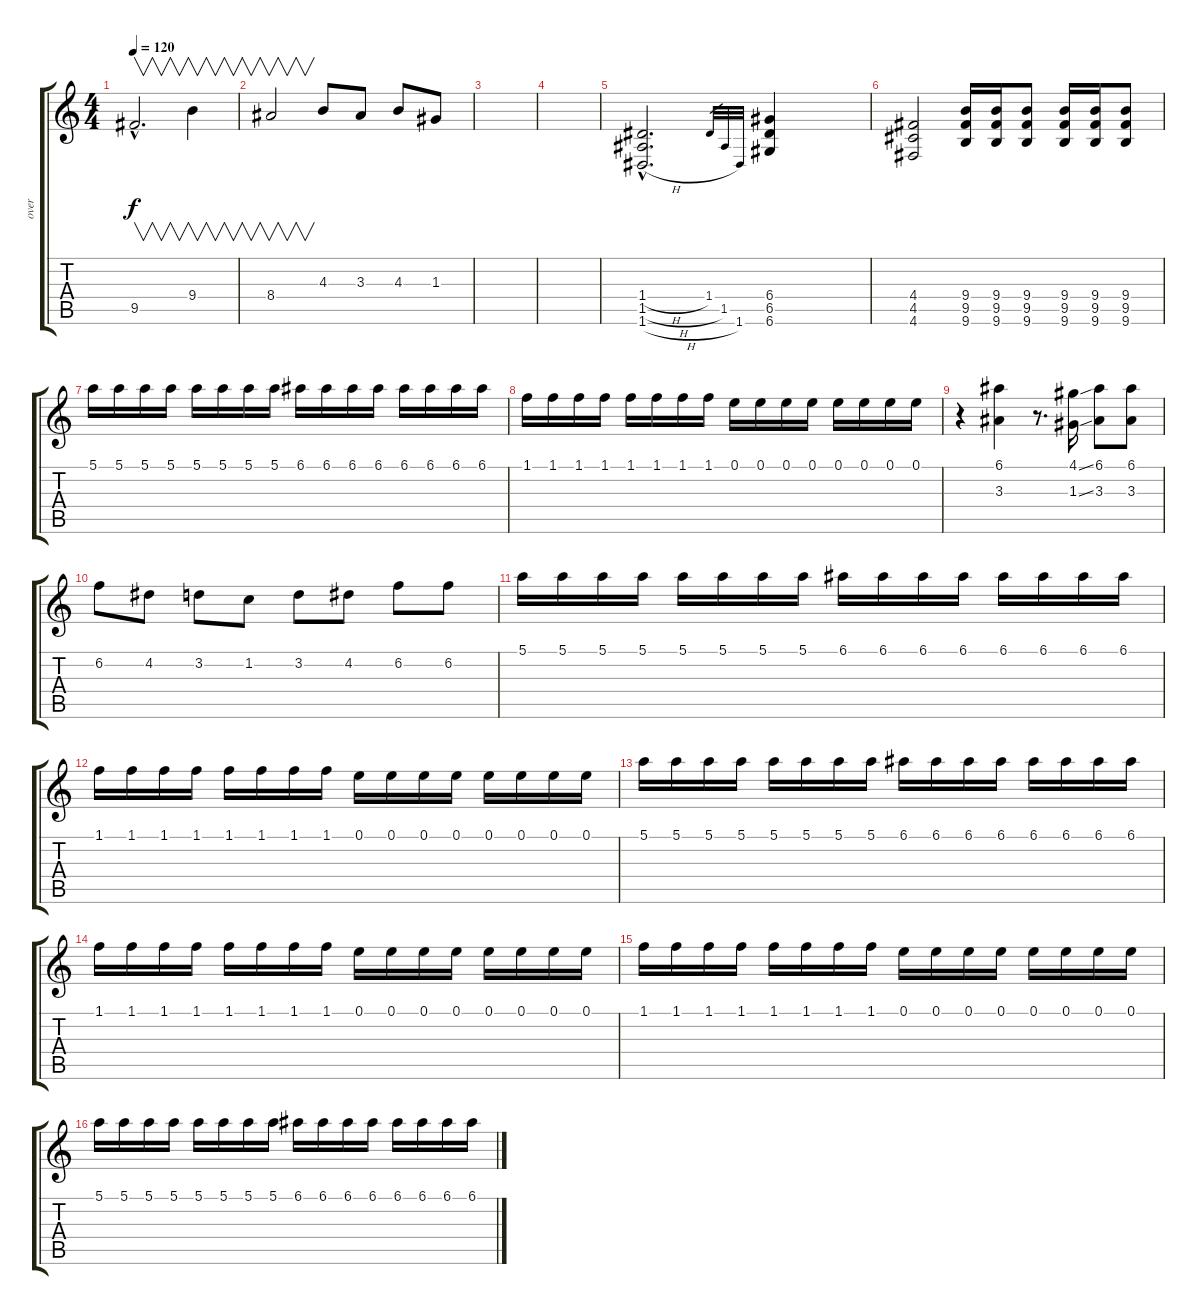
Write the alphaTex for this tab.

\track ("over" "over") {instrument overdrivenguitar}
\staff {score tabs}
\tuning (E4 B3 G3 D3 A2 D2) {hide}
\ts (4 4)
\tempo 120
\clef g2
\ks c
9.5{hac}.2{v d dy f} 9.4.4{v} |
8.4.2{v} 4.3.8 3.3.8 4.3.8 1.3.8 |
|
|
(1.4{h hac} 1.5{h hac} 1.6{h hac}).2{d} 1.4.32{gr} 1.5.32{gr} 1.6.32{gr} (6.4 6.5 6.6).4 |
(4.4 4.5 4.6).2 (9.4 9.5 9.6).16 (9.4 9.5 9.6).16 (9.4 9.5 9.6).8 (9.4 9.5 9.6).16 (9.4 9.5 9.6).16 (9.4 9.5 9.6).8 |
5.1.16 5.1.16 5.1.16 5.1.16 5.1.16 5.1.16 5.1.16 5.1.16 6.1.16 6.1.16 6.1.16 6.1.16 6.1.16 6.1.16 6.1.16 6.1.16 |
1.1.16 1.1.16 1.1.16 1.1.16 1.1.16 1.1.16 1.1.16 1.1.16 0.1.16 0.1.16 0.1.16 0.1.16 0.1.16 0.1.16 0.1.16 0.1.16 |
r.4 (6.1 3.3).4 r.8{d} (4.1{ss} 1.3{ss}).16 (6.1 3.3).8 (6.1 3.3).8 |
6.2.8 4.2.8 3.2.8 1.2.8 3.2.8 4.2.8 6.2.8 6.2.8 |
5.1.16 5.1.16 5.1.16 5.1.16 5.1.16 5.1.16 5.1.16 5.1.16 6.1.16 6.1.16 6.1.16 6.1.16 6.1.16 6.1.16 6.1.16 6.1.16 |
1.1.16 1.1.16 1.1.16 1.1.16 1.1.16 1.1.16 1.1.16 1.1.16 0.1.16 0.1.16 0.1.16 0.1.16 0.1.16 0.1.16 0.1.16 0.1.16 |
5.1.16 5.1.16 5.1.16 5.1.16 5.1.16 5.1.16 5.1.16 5.1.16 6.1.16 6.1.16 6.1.16 6.1.16 6.1.16 6.1.16 6.1.16 6.1.16 |
1.1.16 1.1.16 1.1.16 1.1.16 1.1.16 1.1.16 1.1.16 1.1.16 0.1.16 0.1.16 0.1.16 0.1.16 0.1.16 0.1.16 0.1.16 0.1.16 |
1.1.16 1.1.16 1.1.16 1.1.16 1.1.16 1.1.16 1.1.16 1.1.16 0.1.16 0.1.16 0.1.16 0.1.16 0.1.16 0.1.16 0.1.16 0.1.16 |
5.1.16 5.1.16 5.1.16 5.1.16 5.1.16 5.1.16 5.1.16 5.1.16 6.1.16 6.1.16 6.1.16 6.1.16 6.1.16 6.1.16 6.1.16 6.1.16
